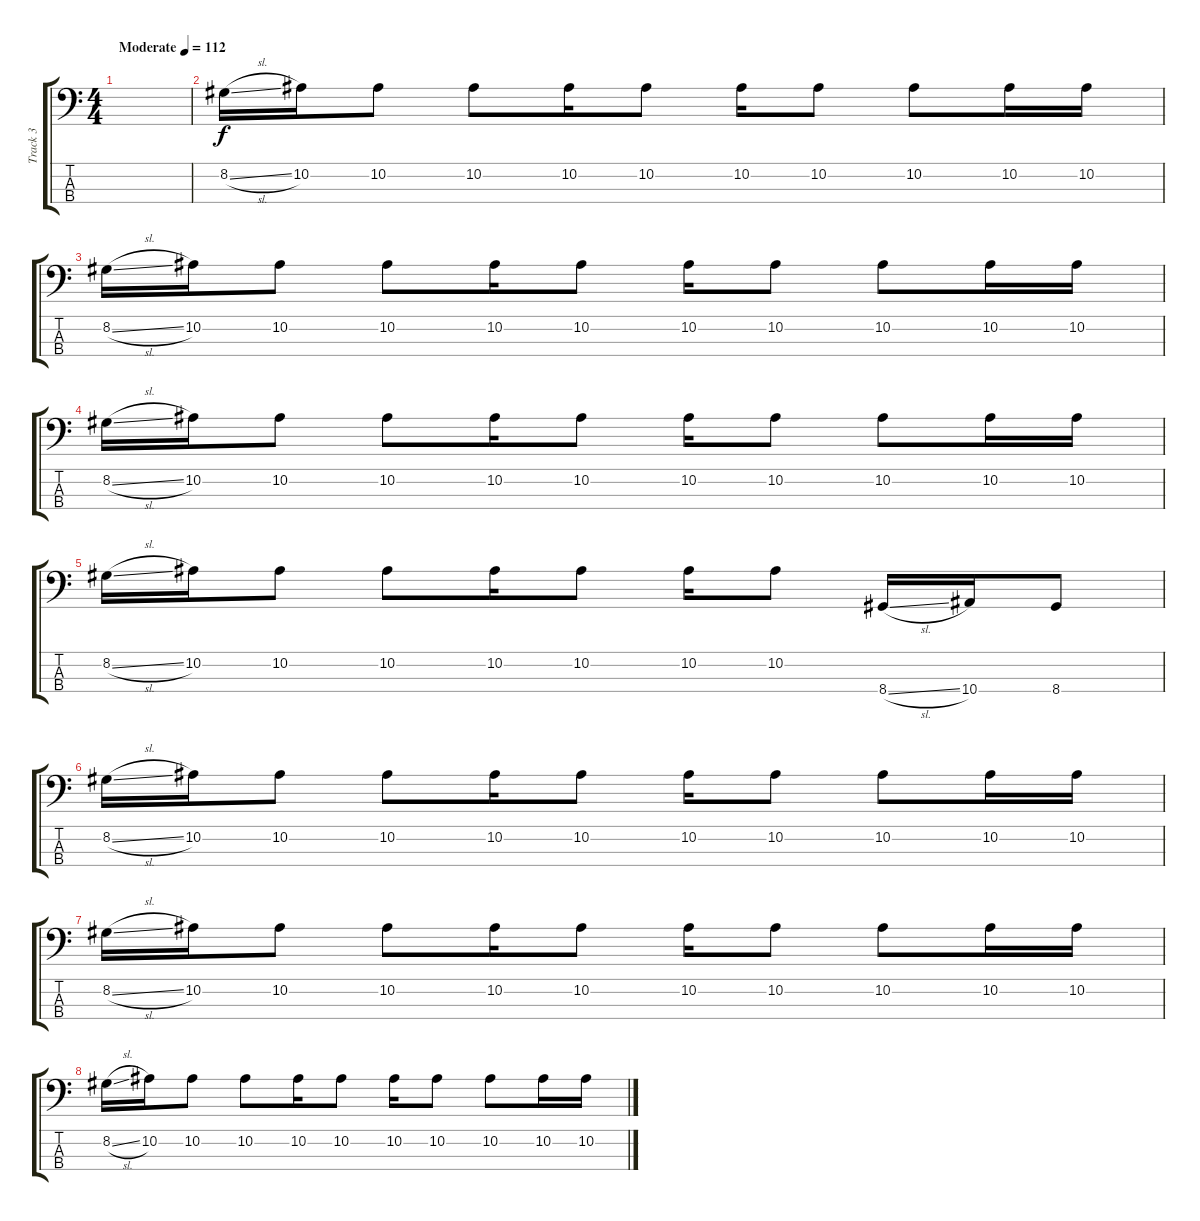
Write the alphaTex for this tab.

\track ("Track 3" "Track 3") {instrument electricbassfinger}
\staff {score tabs}
\tuning (F2 C2 G1 C1) {hide}
\ts (4 4)
\tempo (112 "Moderate")
\clef f4
\ks c
|
8.2{sl}.16 10.2.16 10.2.8 10.2.8 10.2.16 10.2.8 10.2.16 10.2.8 10.2.8 10.2.16 10.2.16 |
8.2{sl}.16 10.2.16 10.2.8 10.2.8 10.2.16 10.2.8 10.2.16 10.2.8 10.2.8 10.2.16 10.2.16 |
8.2{sl}.16 10.2.16 10.2.8 10.2.8 10.2.16 10.2.8 10.2.16 10.2.8 10.2.8 10.2.16 10.2.16 |
8.2{sl}.16 10.2.16 10.2.8 10.2.8 10.2.16 10.2.8 10.2.16 10.2.8 8.4{sl}.16 10.4.16 8.4.8 |
8.2{sl}.16 10.2.16 10.2.8 10.2.8 10.2.16 10.2.8 10.2.16 10.2.8 10.2.8 10.2.16 10.2.16 |
8.2{sl}.16 10.2.16 10.2.8 10.2.8 10.2.16 10.2.8 10.2.16 10.2.8 10.2.8 10.2.16 10.2.16 |
8.2{sl}.16 10.2.16 10.2.8 10.2.8 10.2.16 10.2.8 10.2.16 10.2.8 10.2.8 10.2.16 10.2.16
